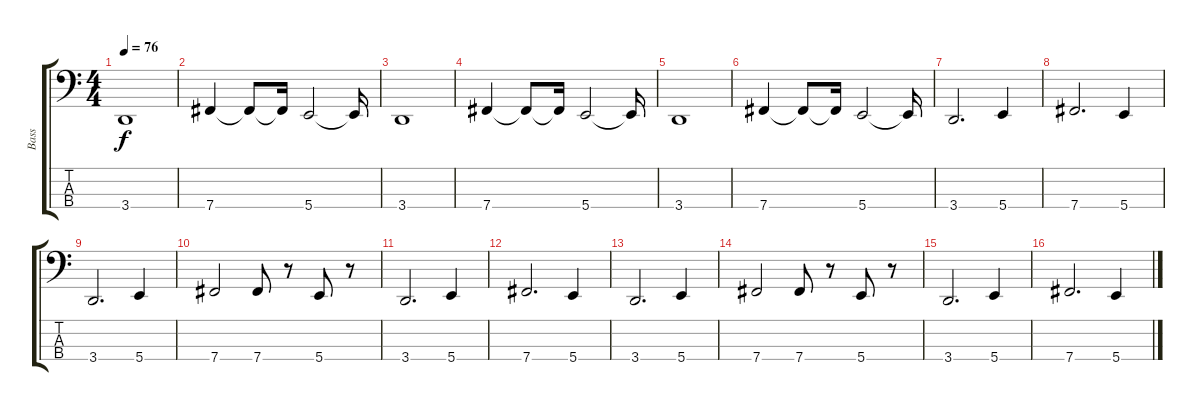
\track ("Bass" "Bass") {instrument electricbasspick}
\staff {score tabs}
\tuning (E2 B1 Gb1 B0) {hide}
\ts (4 4)
\tempo 76
\clef f4
\ks c
3.4.1{dy f} |
7.4.4 7.4{t}.8 7.4{t}.16 5.4.2 5.4{t}.16 |
3.4.1 |
7.4.4 7.4{t}.8 7.4{t}.16 5.4.2 5.4{t}.16 |
3.4.1 |
7.4.4 7.4{t}.8 7.4{t}.16 5.4.2 5.4{t}.16 |
3.4.2{d} 5.4.4 |
7.4.2{d} 5.4.4 |
3.4.2{d} 5.4.4 |
7.4.2 7.4.8 r.8 5.4.8 r.8 |
3.4.2{d} 5.4.4 |
7.4.2{d} 5.4.4 |
3.4.2{d} 5.4.4 |
7.4.2 7.4.8 r.8 5.4.8 r.8 |
3.4.2{d} 5.4.4 |
7.4.2{d} 5.4.4
